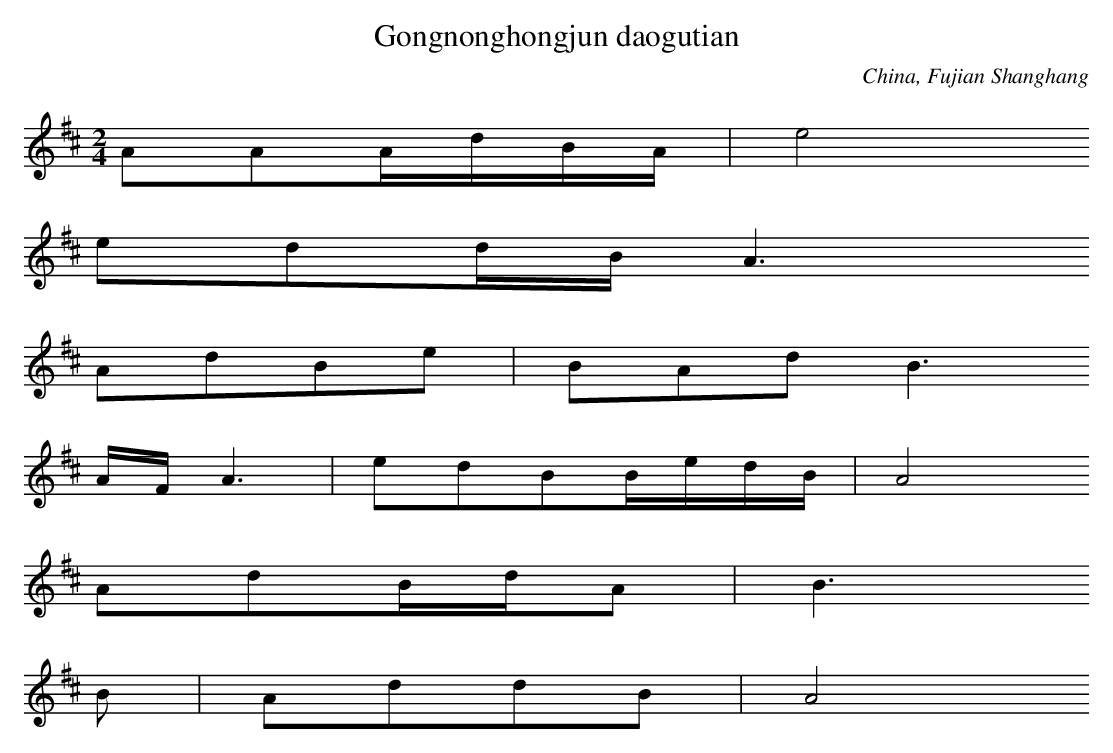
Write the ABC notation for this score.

X:1
T: Gongnonghongjun daogutian
O: China, Fujian Shanghang
M: 2/4
L: 1/16
K: D
A2A2AdBA | e8
e2d2dBA6
A2d2B2e2 | B2A2d2B6
AFA6 | e2d2B2BedB | A8
A2d2BdA2 | B6
B2 | A2d2d2B2 | A8
